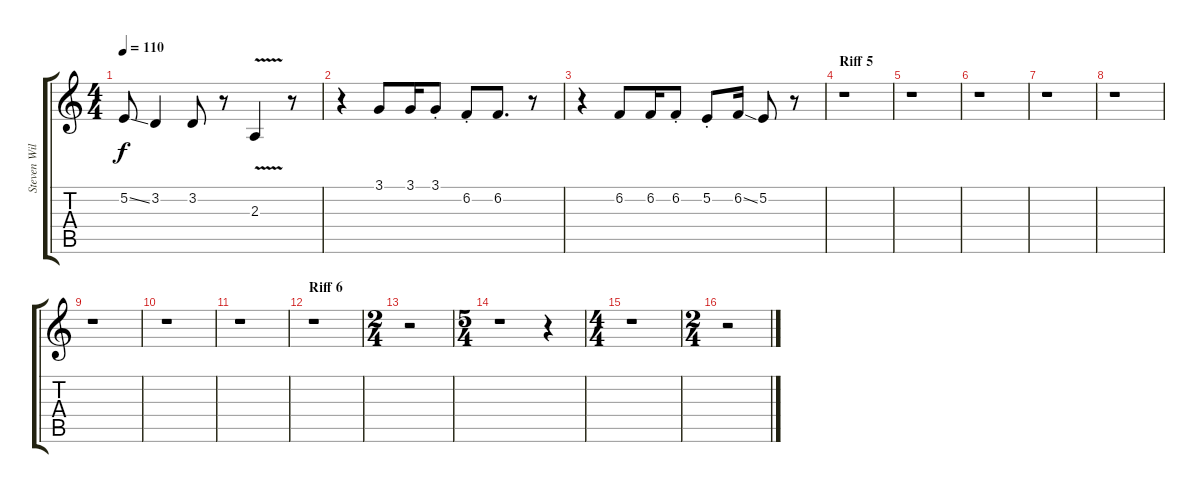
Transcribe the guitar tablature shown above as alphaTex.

\track ("Steven Wilson - Vocals" "Steven Wil") {instrument flute}
\staff {score tabs}
\tuning (E4 B3 G3 D3 A2 E2) {hide}
\ts (4 4)
\tempo 110
\clef g2
\ks c
5.2{ss}.8{dy f} 3.2.4 3.2.8 r.8 2.3{v}.4 r.8 |
r.4 3.1.8 3.1.16 3.1{st}.8 6.2{st}.8 6.2.8{d} r.8 |
r.4 6.2.8 6.2.16 6.2{st}.8 5.2{st}.8 6.2{ss}.16 5.2.8 r.8 |
\section ("" "Riff 5")
r.1 |
r.1 |
r.1 |
r.1 |
r.1 |
r.1 |
r.1 |
r.1 |
\section ("" "Riff 6")
r.1 |
\ts (2 4)
r.2 |
\ts (5 4)
r.1 r.4 |
\ts (4 4)
r.1 |
\ts (2 4)
r.2
